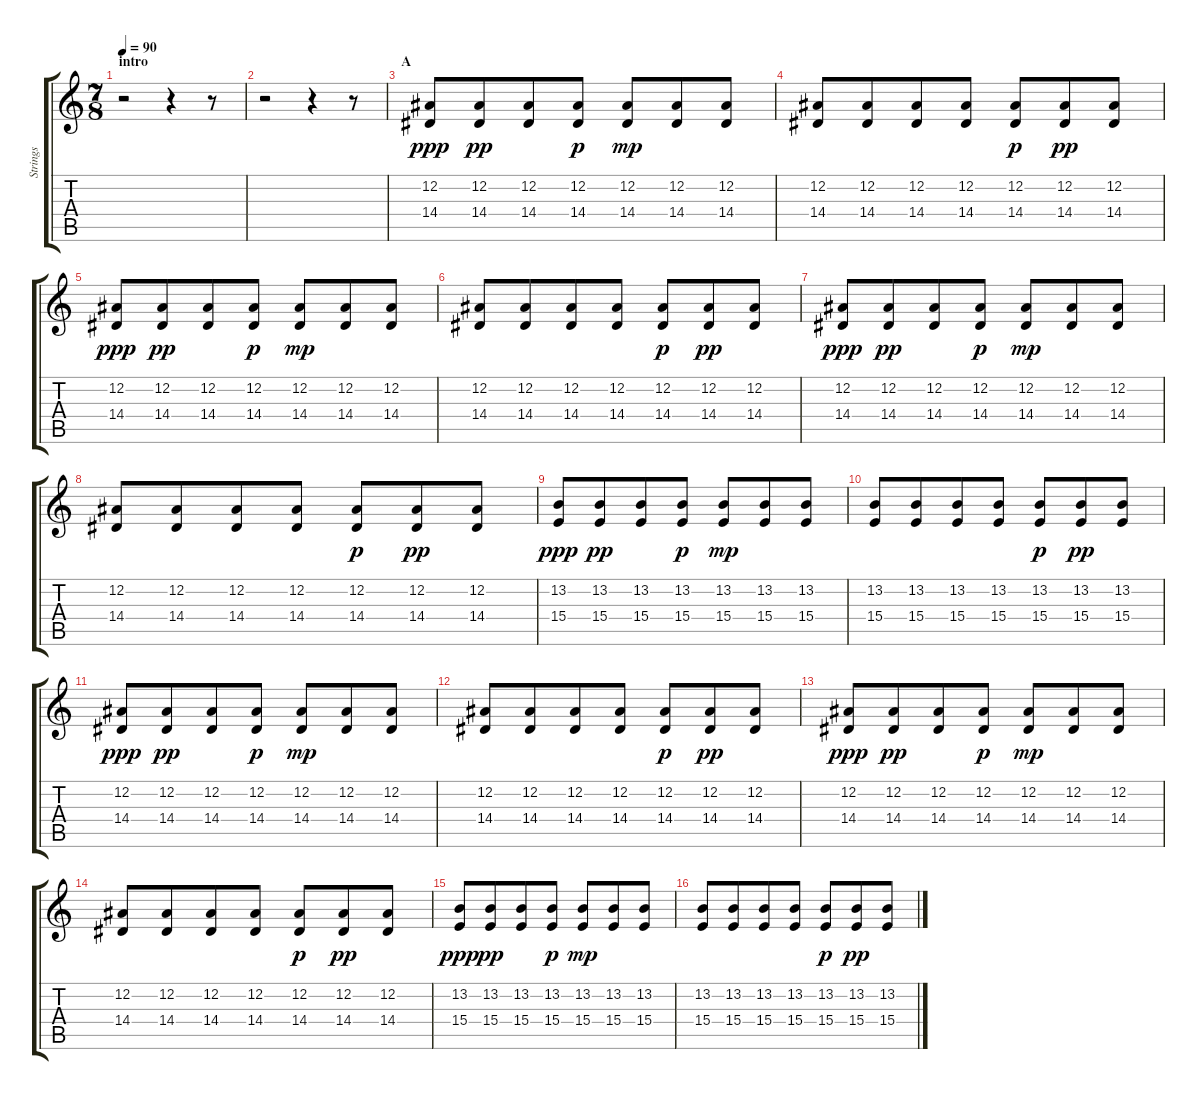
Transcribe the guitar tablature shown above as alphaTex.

\track ("Strings" "Strings") {instrument stringensemble1}
\staff {score tabs}
\tuning (Eb4 Bb3 Gb3 Db3 Ab2 Eb2) {hide}
\ts (7 8)
\section ("" "intro")
\tempo 90
\clef g2
\ks c
r.2{dy ppp instrument stringensemble1} r.4 r.8 |
r.2 r.4 r.8 |
\section ("" "A")
(12.2 14.4).8 (12.2 14.4).8{dy pp} (12.2 14.4).8 (12.2 14.4).8{dy p} (12.2 14.4).8{dy mp} (12.2 14.4).8 (12.2 14.4).8 |
(12.2 14.4).8 (12.2 14.4).8 (12.2 14.4).8 (12.2 14.4).8 (12.2 14.4).8{dy p} (12.2 14.4).8{dy pp} (12.2 14.4).8 |
(12.2 14.4).8{dy ppp} (12.2 14.4).8{dy pp} (12.2 14.4).8 (12.2 14.4).8{dy p} (12.2 14.4).8{dy mp} (12.2 14.4).8 (12.2 14.4).8 |
(12.2 14.4).8 (12.2 14.4).8 (12.2 14.4).8 (12.2 14.4).8 (12.2 14.4).8{dy p} (12.2 14.4).8{dy pp} (12.2 14.4).8 |
(12.2 14.4).8{dy ppp} (12.2 14.4).8{dy pp} (12.2 14.4).8 (12.2 14.4).8{dy p} (12.2 14.4).8{dy mp} (12.2 14.4).8 (12.2 14.4).8 |
(12.2 14.4).8 (12.2 14.4).8 (12.2 14.4).8 (12.2 14.4).8 (12.2 14.4).8{dy p} (12.2 14.4).8{dy pp} (12.2 14.4).8 |
(13.2 15.4).8{dy ppp} (13.2 15.4).8{dy pp} (13.2 15.4).8 (13.2 15.4).8{dy p} (13.2 15.4).8{dy mp} (13.2 15.4).8 (13.2 15.4).8 |
(13.2 15.4).8 (13.2 15.4).8 (13.2 15.4).8 (13.2 15.4).8 (13.2 15.4).8{dy p} (13.2 15.4).8{dy pp} (13.2 15.4).8 |
(12.2 14.4).8{dy ppp} (12.2 14.4).8{dy pp} (12.2 14.4).8 (12.2 14.4).8{dy p} (12.2 14.4).8{dy mp} (12.2 14.4).8 (12.2 14.4).8 |
(12.2 14.4).8 (12.2 14.4).8 (12.2 14.4).8 (12.2 14.4).8 (12.2 14.4).8{dy p} (12.2 14.4).8{dy pp} (12.2 14.4).8 |
(12.2 14.4).8{dy ppp} (12.2 14.4).8{dy pp} (12.2 14.4).8 (12.2 14.4).8{dy p} (12.2 14.4).8{dy mp} (12.2 14.4).8 (12.2 14.4).8 |
(12.2 14.4).8 (12.2 14.4).8 (12.2 14.4).8 (12.2 14.4).8 (12.2 14.4).8{dy p} (12.2 14.4).8{dy pp} (12.2 14.4).8 |
(13.2 15.4).8{dy ppp} (13.2 15.4).8{dy pp} (13.2 15.4).8 (13.2 15.4).8{dy p} (13.2 15.4).8{dy mp} (13.2 15.4).8 (13.2 15.4).8 |
(13.2 15.4).8 (13.2 15.4).8 (13.2 15.4).8 (13.2 15.4).8 (13.2 15.4).8{dy p} (13.2 15.4).8{dy pp} (13.2 15.4).8
